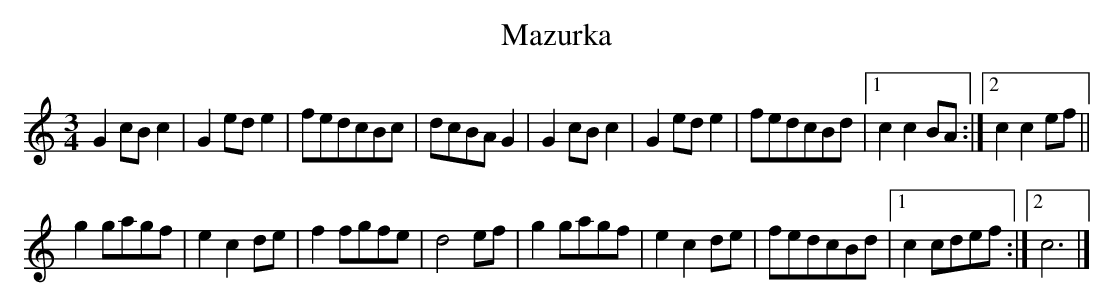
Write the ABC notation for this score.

X:1
T:Mazurka
L:1/8
M:3/4
K:C major
G2cBc2|G2ede2|fedcBc|dcBAG2|G2cBc2|G2ede2|fedcBd|1c2c2BA:|2c2c2ef||
g2gagf|e2c2de|f2fgfe|d4ef|g2gagf|e2c2de|fedcBd|1c2cdef:|2c6|]
